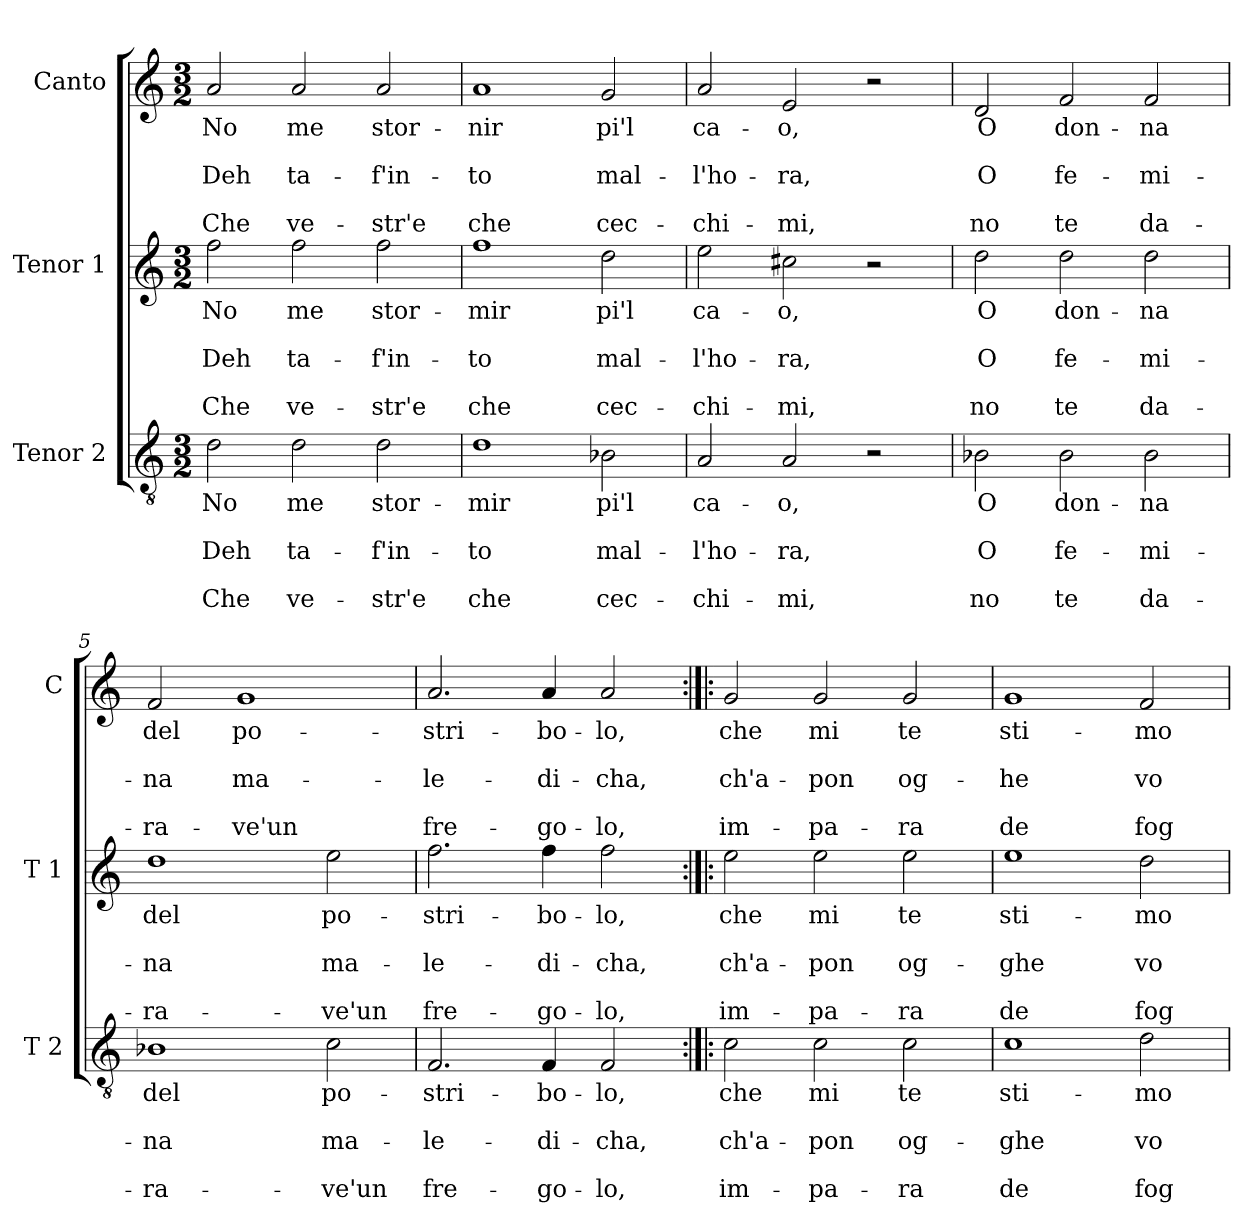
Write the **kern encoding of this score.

**kern	**text	**text	**text	**text	**text	**kern	**text	**text	**text	**text	**text	**kern	**text	**text	**text	**text	**text
*part3	*part3	*part3	*part3	*part3	*part3	*part2	*part2	*part2	*part2	*part2	*part2	*part1	*part1	*part1	*part1	*part1	*part1
*staff3	*staff3	*staff3	*staff3	*staff3	*staff3	*staff2	*staff2	*staff2	*staff2	*staff2	*staff2	*staff1	*staff1	*staff1	*staff1	*staff1	*staff1
*I"Tenor 2	*	*	*	*	*	*I"Tenor 1	*	*	*	*	*	*I"Canto	*	*	*	*	*
*I'T 2	*	*	*	*	*	*I'T 1	*	*	*	*	*	*I'C	*	*	*	*	*
*clefGv2	*	*	*	*	*	*clefG2	*	*	*	*	*	*clefG2	*	*	*	*	*
*k[]	*	*	*	*	*	*k[]	*	*	*	*	*	*k[]	*	*	*	*	*
*C:	*	*	*	*	*	*C:	*	*	*	*	*	*C:	*	*	*	*	*
*M3/2	*	*	*	*	*	*M3/2	*	*	*	*	*	*M3/2	*	*	*	*	*
=1	=1	=1	=1	=1	=1	=1	=1	=1	=1	=1	=1	=1	=1	=1	=1	=1	=1
!	!LO:LY:b	!	!LO:LY:b	!	!LO:LY:b	!	!LO:LY:b	!	!LO:LY:b	!	!LO:LY:b	!	!LO:LY:b	!	!LO:LY:b	!	!LO:LY:b
2d\	No	.	Deh	.	Che	2ff\	No	.	Deh	.	Che	2a/	No	.	Deh	.	Che
!	!LO:LY:b	!	!LO:LY:b	!	!LO:LY:b	!	!LO:LY:b	!	!LO:LY:b	!	!LO:LY:b	!	!LO:LY:b	!	!LO:LY:b	!	!LO:LY:b
2d\	me	.	ta-	.	ve-	2ff\	me	.	ta-	.	ve-	2a/	me	.	ta-	.	ve-
!	!LO:LY:b	!	!LO:LY:b	!	!LO:LY:b	!	!LO:LY:b	!	!LO:LY:b	!	!LO:LY:b	!	!LO:LY:b	!	!LO:LY:b	!	!LO:LY:b
2d\	stor-	.	-f'in-	.	-str'e	2ff\	stor-	.	-f'in-	.	-str'e	2a/	stor-	.	-f'in-	.	-str'e
=2	=2	=2	=2	=2	=2	=2	=2	=2	=2	=2	=2	=2	=2	=2	=2	=2	=2
!	!LO:LY:b	!	!LO:LY:b	!	!LO:LY:b	!	!LO:LY:b	!	!LO:LY:b	!	!LO:LY:b	!	!LO:LY:b	!	!LO:LY:b	!	!LO:LY:b
1d	-mir	.	-to	.	che	1ff	-mir	.	-to	.	che	1a	-nir	.	-to	.	che
!	!LO:LY:b	!	!LO:LY:b	!	!LO:LY:b	!	!LO:LY:b	!	!LO:LY:b	!	!LO:LY:b	!	!LO:LY:b	!	!LO:LY:b	!	!LO:LY:b
2B-X\	pi'l	.	mal-	.	cec-	2dd\	pi'l	.	mal-	.	cec-	2g/	pi'l	.	mal-	.	cec-
=3	=3	=3	=3	=3	=3	=3	=3	=3	=3	=3	=3	=3	=3	=3	=3	=3	=3
!	!LO:LY:b	!	!LO:LY:b	!	!LO:LY:b	!	!LO:LY:b	!	!LO:LY:b	!	!LO:LY:b	!	!LO:LY:b	!	!LO:LY:b	!	!LO:LY:b
2A/	ca-	.	-l'ho-	.	-chi-	2ee\	ca-	.	-l'ho-	.	-chi-	2a/	ca-	.	-l'ho-	.	-chi-
!	!LO:LY:b	!	!LO:LY:b	!	!LO:LY:b	!	!LO:LY:b	!	!LO:LY:b	!	!LO:LY:b	!	!LO:LY:b	!	!LO:LY:b	!	!LO:LY:b
2A/	-o,	.	-ra,	.	-mi,	2cc#X\	-o,	.	-ra,	.	-mi,	2e/	-o,	.	-ra,	.	-mi,
2r	.	.	.	.	.	2r	.	.	.	.	.	2r	.	.	.	.	.
=4	=4	=4	=4	=4	=4	=4	=4	=4	=4	=4	=4	=4	=4	=4	=4	=4	=4
!	!LO:LY:b	!	!LO:LY:b	!	!LO:LY:b	!	!LO:LY:b	!	!LO:LY:b	!	!LO:LY:b	!	!LO:LY:b	!	!LO:LY:b	!	!LO:LY:b
2B-X\	O	.	O	.	no	2dd\	O	.	O	.	no	2d/	O	.	O	.	no
!	!LO:LY:b	!	!LO:LY:b	!	!LO:LY:b	!	!LO:LY:b	!	!LO:LY:b	!	!LO:LY:b	!	!LO:LY:b	!	!LO:LY:b	!	!LO:LY:b
2B-\	don-	.	fe-	.	te	2dd\	don-	.	fe-	.	te	2f/	don-	.	fe-	.	te
!	!LO:LY:b	!	!LO:LY:b	!	!LO:LY:b	!	!LO:LY:b	!	!LO:LY:b	!	!LO:LY:b	!	!LO:LY:b	!	!LO:LY:b	!	!LO:LY:b
2B-\	-na	.	-mi-	.	da-	2dd\	-na	.	-mi-	.	da-	2f/	-na	.	-mi-	.	da-
=5	=5	=5	=5	=5	=5	=5	=5	=5	=5	=5	=5	=5	=5	=5	=5	=5	=5
!	!LO:LY:b	!	!LO:LY:b	!	!LO:LY:b	!	!LO:LY:b	!	!LO:LY:b	!	!LO:LY:b	!	!LO:LY:b	!	!LO:LY:b	!	!LO:LY:b
1B-X	del	.	-na	.	-ra-	1dd	del	.	-na	.	-ra-	2f/	del	.	-na	.	-ra-
!	!	!	!	!	!	!	!	!	!	!	!	!	!LO:LY:b	!	!LO:LY:b	!	!LO:LY:b
.	.	.	.	.	.	.	.	.	.	.	.	1g	po-	.	ma-	.	-ve'un
!	!LO:LY:b	!	!LO:LY:b	!	!LO:LY:b	!	!LO:LY:b	!	!LO:LY:b	!	!LO:LY:b	!	!	!	!	!	!
2c\	po-	.	ma-	.	-ve'un	2ee\	po-	.	ma-	.	-ve'un	.	.	.	.	.	.
!!LO:LB:g=z
=6	=6	=6	=6	=6	=6	=6	=6	=6	=6	=6	=6	=6	=6	=6	=6	=6	=6
!	!LO:LY:b	!	!LO:LY:b	!	!LO:LY:b	!	!LO:LY:b	!	!LO:LY:b	!	!LO:LY:b	!	!LO:LY:b	!	!LO:LY:b	!	!LO:LY:b
2.F/	-stri-	.	-le-	.	fre-	2.ff\	-stri-	.	-le-	.	fre-	2.a/	-stri-	.	-le-	.	fre-
!	!LO:LY:b	!	!LO:LY:b	!	!LO:LY:b	!	!LO:LY:b	!	!LO:LY:b	!	!LO:LY:b	!	!LO:LY:b	!	!LO:LY:b	!	!LO:LY:b
4F/	-bo-	.	-di-	.	-go-	4ff\	-bo-	.	-di-	.	-go-	4a/	-bo-	.	-di-	.	-go-
!	!LO:LY:b	!	!LO:LY:b	!	!LO:LY:b	!	!LO:LY:b	!	!LO:LY:b	!	!LO:LY:b	!	!LO:LY:b	!	!LO:LY:b	!	!LO:LY:b
2F/	-lo,	.	-cha,	.	-lo,	2ff\	-lo,	.	-cha,	.	-lo,	2a/	-lo,	.	-cha,	.	-lo,
=7:|!|:	=7:|!|:	=7:|!|:	=7:|!|:	=7:|!|:	=7:|!|:	=7:|!|:	=7:|!|:	=7:|!|:	=7:|!|:	=7:|!|:	=7:|!|:	=7:|!|:	=7:|!|:	=7:|!|:	=7:|!|:	=7:|!|:	=7:|!|:
!	!LO:LY:b	!	!LO:LY:b	!	!LO:LY:b	!	!LO:LY:b	!	!LO:LY:b	!	!LO:LY:b	!	!LO:LY:b	!	!LO:LY:b	!	!LO:LY:b
2c\	che	.	ch'a-	.	im-	2ee\	che	.	ch'a-	.	im-	2g/	che	.	ch'a-	.	im-
!	!LO:LY:b	!	!LO:LY:b	!	!LO:LY:b	!	!LO:LY:b	!	!LO:LY:b	!	!LO:LY:b	!	!LO:LY:b	!	!LO:LY:b	!	!LO:LY:b
2c\	mi	.	-pon	.	-pa-	2ee\	mi	.	-pon	.	-pa-	2g/	mi	.	-pon	.	-pa-
!	!LO:LY:b	!	!LO:LY:b	!	!LO:LY:b	!	!LO:LY:b	!	!LO:LY:b	!	!LO:LY:b	!	!LO:LY:b	!	!LO:LY:b	!	!LO:LY:b
2c\	te	.	og-	.	-ra	2ee\	te	.	og-	.	-ra	2g/	te	.	og-	.	-ra
=8	=8	=8	=8	=8	=8	=8	=8	=8	=8	=8	=8	=8	=8	=8	=8	=8	=8
!	!LO:LY:b	!	!LO:LY:b	!	!LO:LY:b	!	!LO:LY:b	!	!LO:LY:b	!	!LO:LY:b	!	!LO:LY:b	!	!LO:LY:b	!	!LO:LY:b
1c	sti-	.	-ghe	.	de	1ee	sti-	.	-ghe	.	de	1g	sti-	.	-he	.	de
!	!LO:LY:b	!	!LO:LY:b	!	!LO:LY:b	!	!LO:LY:b	!	!LO:LY:b	!	!LO:LY:b	!	!LO:LY:b	!	!LO:LY:b	!	!LO:LY:b
2d\	-mo	.	vo-	.	fog-	2dd\	-mo	.	vo-	.	fog-	2f/	-mo	.	vo-	.	fog-
=	=	=	=	=	=	=	=	=	=	=	=	=	=	=	=	=	=
*-	*-	*-	*-	*-	*-	*-	*-	*-	*-	*-	*-	*-	*-	*-	*-	*-	*-
